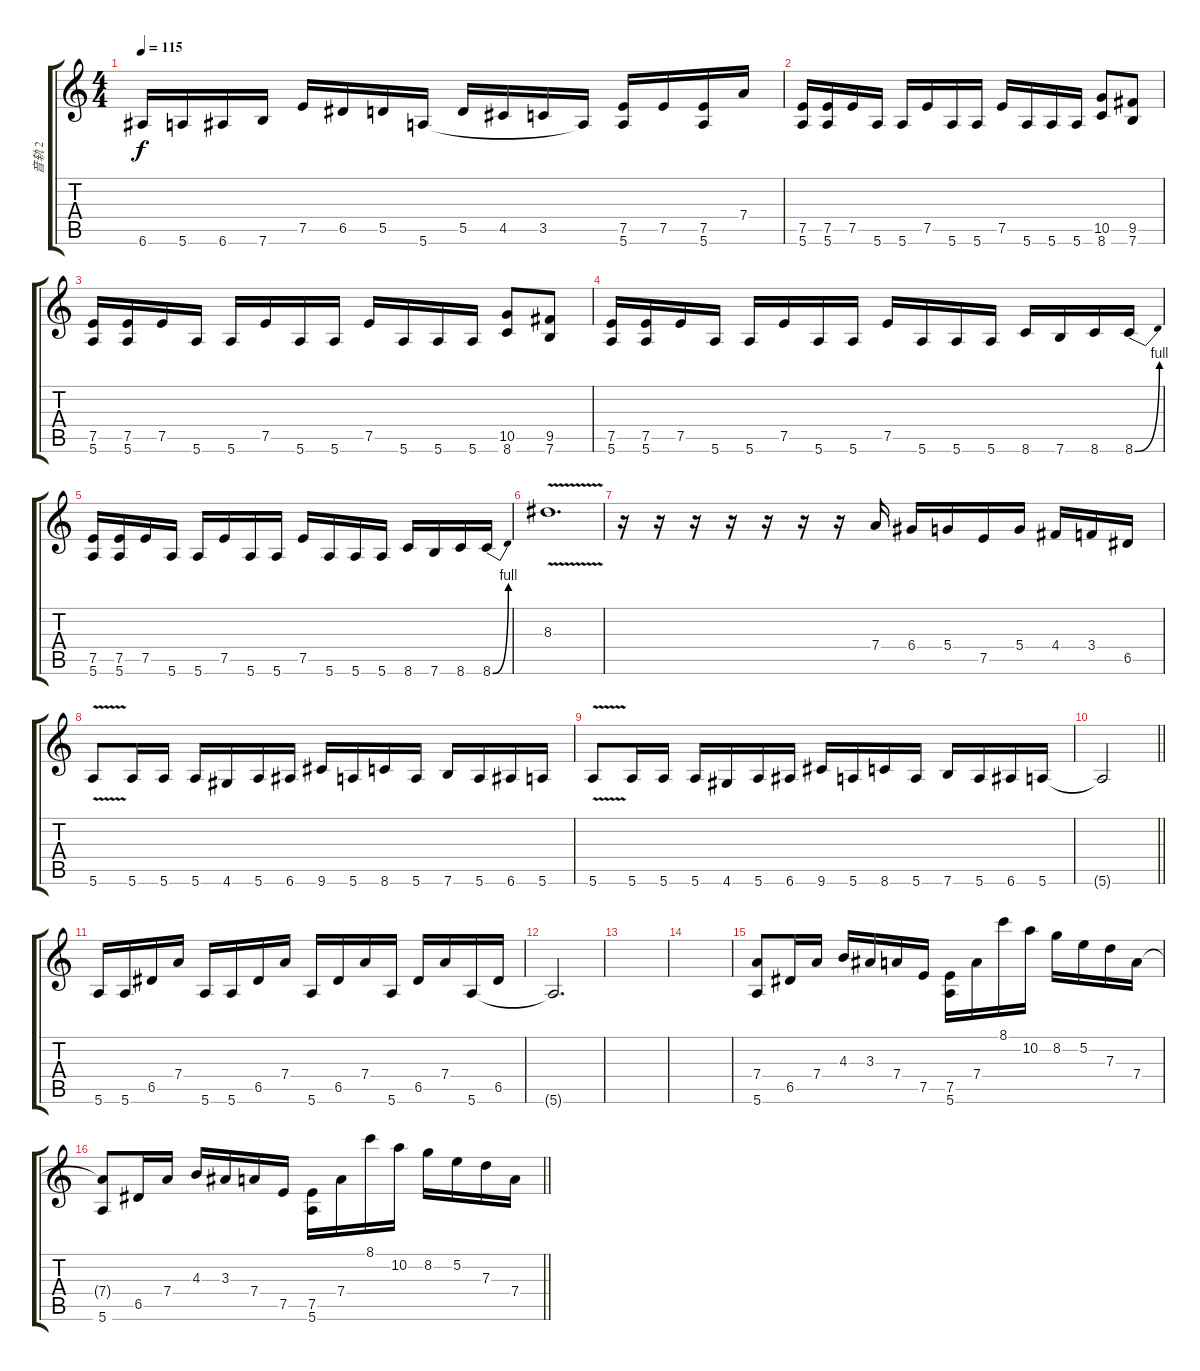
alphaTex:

\track ("音轨 2" "音轨 2") {instrument acousticguitarsteel}
\staff {score tabs}
\tuning (E4 B3 G3 D3 A2 E2) {hide}
\ts (4 4)
\tempo 115
\clef g2
\ks c
6.6.16{dy f} 5.6.16 6.6.16 7.6.16 7.5.16 6.5.16 5.5.16 5.6.16 5.5.16 4.5.16 3.5.16 5.6{t}.16 (7.5 5.6).16 7.5.16 (7.5 5.6).16 7.4.16 |
(7.5 5.6).16 (7.5 5.6).16 7.5.16 5.6.16 5.6.16 7.5.16 5.6.16 5.6.16 7.5.16 5.6.16 5.6.16 5.6.16 (10.5 8.6).8 (9.5 7.6).8 |
(7.5 5.6).16 (7.5 5.6).16 7.5.16 5.6.16 5.6.16 7.5.16 5.6.16 5.6.16 7.5.16 5.6.16 5.6.16 5.6.16 (10.5 8.6).8 (9.5 7.6).8 |
(7.5 5.6).16 (7.5 5.6).16 7.5.16 5.6.16 5.6.16 7.5.16 5.6.16 5.6.16 7.5.16 5.6.16 5.6.16 5.6.16 8.6.16 7.6.16 8.6.16 8.6{be (bend 0 0 60 4)}.16 |
(7.5 5.6).16 (7.5 5.6).16 7.5.16 5.6.16 5.6.16 7.5.16 5.6.16 5.6.16 7.5.16 5.6.16 5.6.16 5.6.16 8.6.16 7.6.16 8.6.16 8.6{be (bend 0 0 60 4)}.16 |
8.3{v}.1{d} |
r.16 r.16 r.16 r.16 r.16 r.16 r.16 7.4.16 6.4.16 5.4.16 7.5.16 5.4.16 4.4.16 3.4.16 6.5.16 |
5.6{v}.8 5.6.16 5.6.16 5.6.16 4.6.16 5.6.16 6.6.16 9.6.16 5.6.16 8.6.16 5.6.16 7.6.16 5.6.16 6.6.16 5.6.16 |
5.6{v}.8 5.6.16 5.6.16 5.6.16 4.6.16 5.6.16 6.6.16 9.6.16 5.6.16 8.6.16 5.6.16 7.6.16 5.6.16 6.6.16 5.6.16 |
\barLineRight lightlight
5.6{t}.2 |
\section ("" "")
5.6.16 5.6.16 6.5.16 7.4.16 5.6.16 5.6.16 6.5.16 7.4.16 5.6.16 6.5.16 7.4.16 5.6.16 6.5.16 7.4.16 5.6.16 6.5.16 |
5.6{t}.2{d} |
|
|
(7.4 5.6).8 6.5.16 7.4.16 4.3.16 3.3.16 7.4.16 7.5.16 (7.5 5.6).16 7.4.16 8.1.16 10.2.16 8.2.16 5.2.16 7.3.16 7.4.16 |
\barLineRight lightlight
(7.4{t} 5.6).8 6.5.16 7.4.16 4.3.16 3.3.16 7.4.16 7.5.16 (7.5 5.6).16 7.4.16 8.1.16 10.2.16 8.2.16 5.2.16 7.3.16 7.4.16
